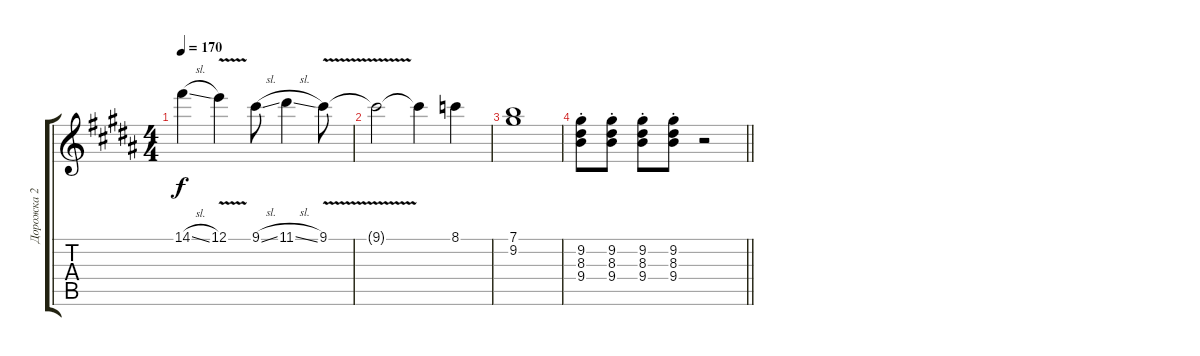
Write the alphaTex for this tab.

\track ("Дорожка 2" "Дорожка 2") {instrument distortionguitar}
\staff {score tabs}
\tuning (E4 B3 G3 D3 A2 E2) {hide}
\ts (4 4)
\tempo 170
\clef g2
\ks g#minor
14.1{sl}.4{dy f} 12.1{v}.4 9.1{sl}.8 11.1{sl}.4 9.1{v}.8 |
9.1{t}.2 9.1{t}.4 8.1.4 |
(7.1 9.2).1 |
\barLineRight lightlight
(9.2{st} 8.3{st} 9.4{st}).8 (9.2{st} 8.3{st} 9.4{st}).8 (9.2{st} 8.3{st} 9.4{st}).8 (9.2{st} 8.3{st} 9.4{st}).8 r.2
